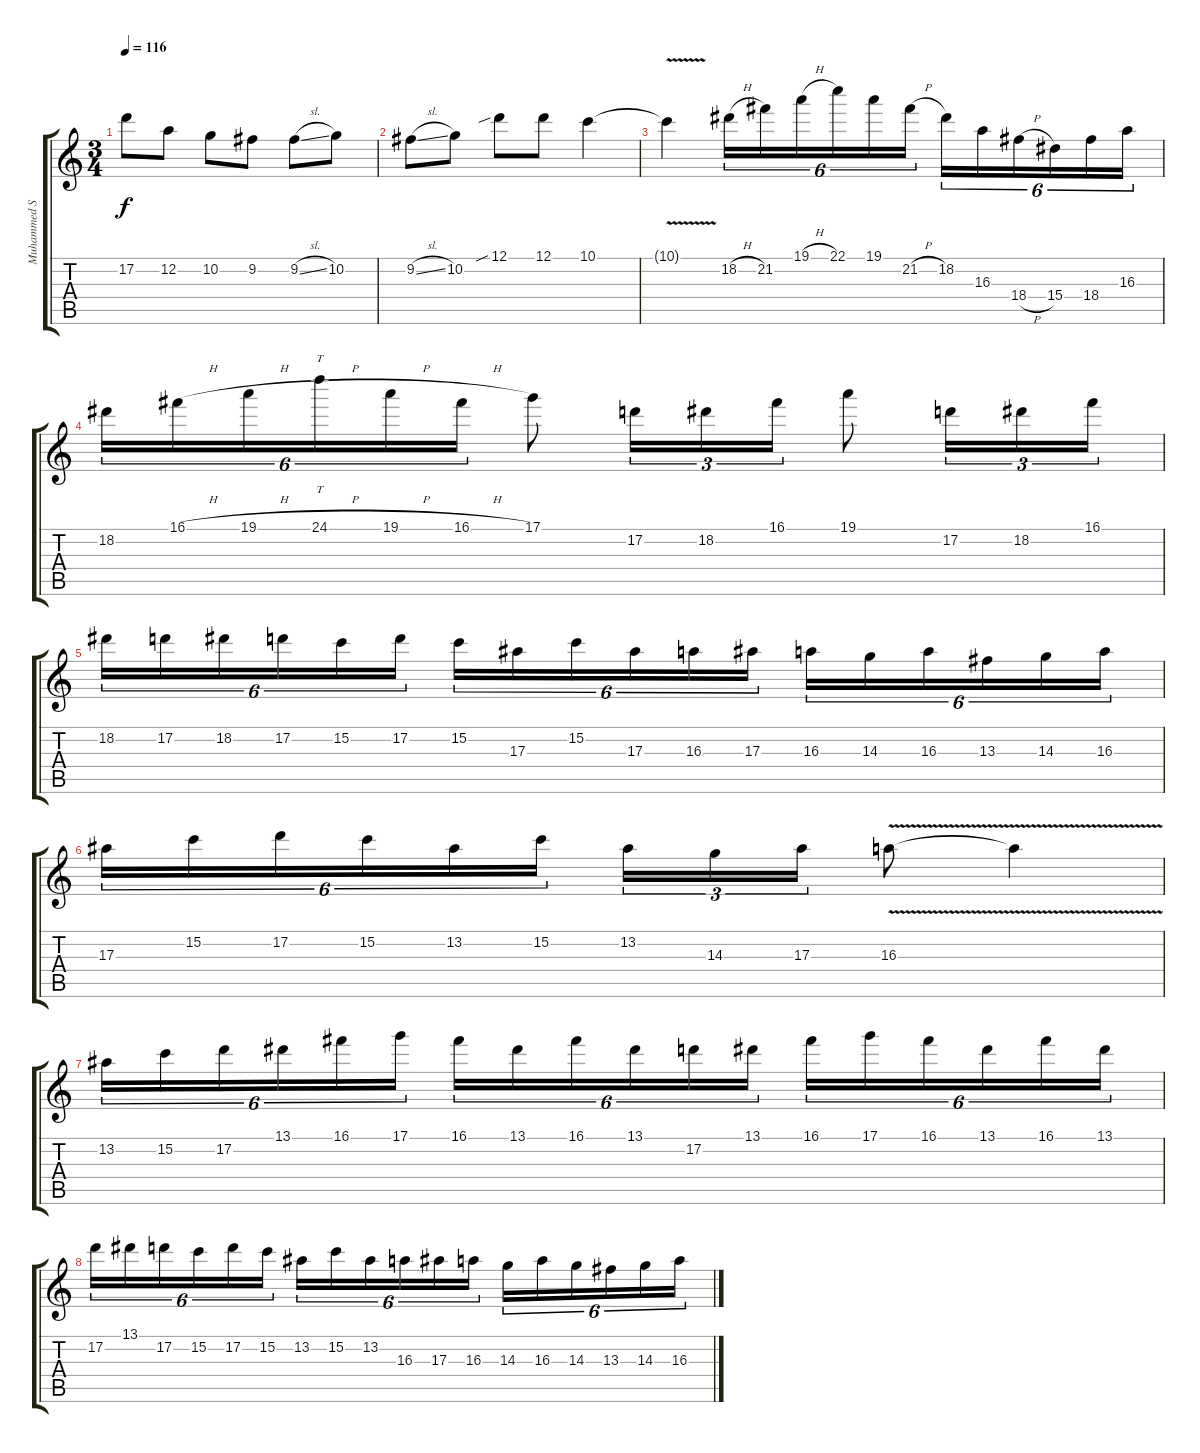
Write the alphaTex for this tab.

\track ("Muhammed Suicmez" "Muhammed S") {instrument distortionguitar}
\staff {score tabs}
\tuning (D4 A3 F3 C3 G2 D2) {hide}
\ts (3 4)
\tempo 116
\clef g2
\ks c
17.2.8{dy f} 12.2.8 10.2.8 9.2.8 9.2{sl}.8 10.2.8 |
9.2{sl}.8 10.2.8 12.1{sib}.8 12.1.8 10.1.4 |
10.1{v t}.4 18.2{h}.16{tu (6 4)} 21.2.16{tu (6 4)} 19.1{h}.16{tu (6 4)} 22.1.16{tu (6 4)} 19.1.16{tu (6 4)} 21.2{h}.16{tu (6 4)} 18.2.16{tu (6 4)} 16.3.16{tu (6 4)} 18.4{h}.16{tu (6 4)} 15.4.16{tu (6 4)} 18.4.16{tu (6 4)} 16.3.16{tu (6 4)} |
18.2.16{tu (6 4)} 16.1{h}.16{tu (6 4)} 19.1{h}.16{tu (6 4)} 24.1{h}.16{tt tu (6 4)} 19.1{h}.16{tu (6 4)} 16.1{h}.16{tu (6 4)} 17.1.8 17.2.16{tu (3 2)} 18.2.16{tu (3 2)} 16.1.16{tu (3 2)} 19.1.8 17.2.16{tu (3 2)} 18.2.16{tu (3 2)} 16.1.16{tu (3 2)} |
18.2.16{tu (6 4)} 17.2.16{tu (6 4)} 18.2.16{tu (6 4)} 17.2.16{tu (6 4)} 15.2.16{tu (6 4)} 17.2.16{tu (6 4)} 15.2.16{tu (6 4)} 17.3.16{tu (6 4)} 15.2.16{tu (6 4)} 17.3.16{tu (6 4)} 16.3.16{tu (6 4)} 17.3.16{tu (6 4)} 16.3.16{tu (6 4)} 14.3.16{tu (6 4)} 16.3.16{tu (6 4)} 13.3.16{tu (6 4)} 14.3.16{tu (6 4)} 16.3.16{tu (6 4)} |
17.3.16{tu (6 4)} 15.2.16{tu (6 4)} 17.2.16{tu (6 4)} 15.2.16{tu (6 4)} 13.2.16{tu (6 4)} 15.2.16{tu (6 4)} 13.2.16{tu (3 2)} 14.3.16{tu (3 2)} 17.3.16{tu (3 2)} 16.3{v}.8 16.3{t}.4 |
13.2.16{tu (6 4)} 15.2.16{tu (6 4)} 17.2.16{tu (6 4)} 13.1.16{tu (6 4)} 16.1.16{tu (6 4)} 17.1.16{tu (6 4)} 16.1.16{tu (6 4)} 13.1.16{tu (6 4)} 16.1.16{tu (6 4)} 13.1.16{tu (6 4)} 17.2.16{tu (6 4)} 13.1.16{tu (6 4)} 16.1.16{tu (6 4)} 17.1.16{tu (6 4)} 16.1.16{tu (6 4)} 13.1.16{tu (6 4)} 16.1.16{tu (6 4)} 13.1.16{tu (6 4)} |
17.2.16{tu (6 4)} 13.1.16{tu (6 4)} 17.2.16{tu (6 4)} 15.2.16{tu (6 4)} 17.2.16{tu (6 4)} 15.2.16{tu (6 4)} 13.2.16{tu (6 4)} 15.2.16{tu (6 4)} 13.2.16{tu (6 4)} 16.3.16{tu (6 4)} 17.3.16{tu (6 4)} 16.3.16{tu (6 4)} 14.3.16{tu (6 4)} 16.3.16{tu (6 4)} 14.3.16{tu (6 4)} 13.3.16{tu (6 4)} 14.3.16{tu (6 4)} 16.3.16{tu (6 4)}
